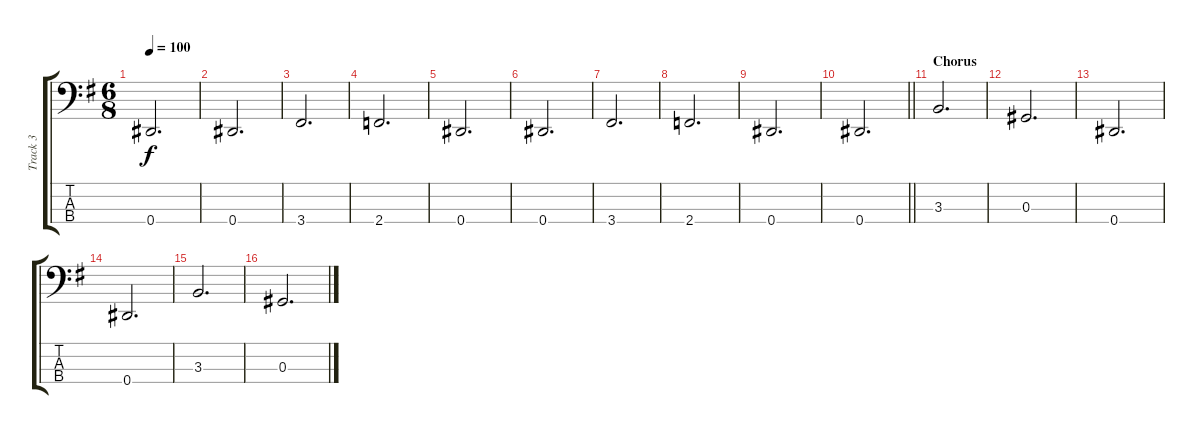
\track ("Track 3" "Track 3") {instrument electricbassfinger}
\staff {score tabs}
\tuning (Gb2 Db2 Ab1 Eb1) {hide}
\ts (6 8)
\tempo 100
\clef f4
\ks g
0.4.2{d dy f} |
0.4.2{d} |
3.4.2{d} |
2.4.2{d} |
0.4.2{d} |
0.4.2{d} |
3.4.2{d} |
2.4.2{d} |
0.4.2{d} |
\barLineRight lightlight
0.4.2{d} |
\section ("" "Chorus")
3.3.2{d} |
0.3.2{d} |
0.4.2{d} |
0.4.2{d} |
3.3.2{d} |
0.3.2{d}
